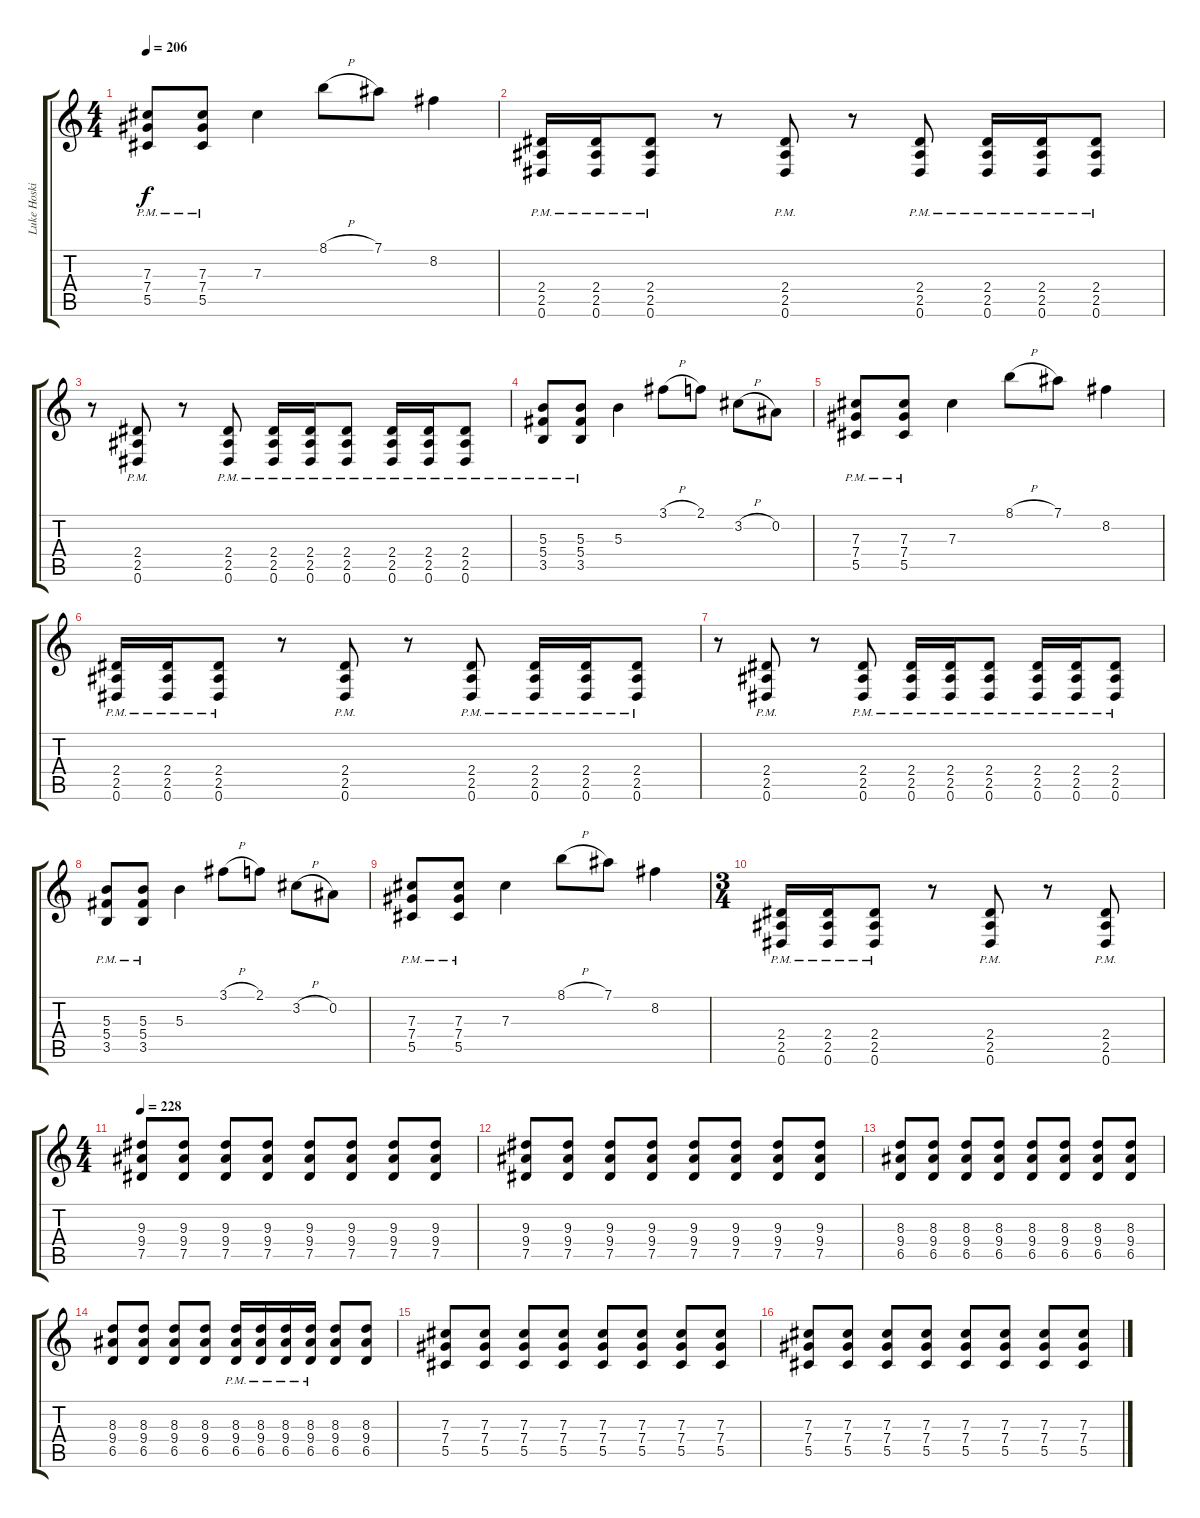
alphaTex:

\track ("Luke Hoskin" "Luke Hoski") {instrument overdrivenguitar}
\staff {score tabs}
\tuning (Eb4 Bb3 Gb3 Db3 Ab2 Eb2) {hide}
\ts (4 4)
\tempo 206
\clef g2
\ks c
(7.3{pm} 7.4{pm} 5.5{pm}).8{dy f} (7.3{pm} 7.4{pm} 5.5{pm}).8 7.3.4 8.1{h}.8 7.1.8 8.2.4 |
(2.4{pm} 2.5{pm} 0.6{pm}).16 (2.4{pm} 2.5{pm} 0.6{pm}).16 (2.4{pm} 2.5{pm} 0.6{pm}).8 r.8 (2.4{pm} 2.5{pm} 0.6{pm}).8 r.8 (2.4{pm} 2.5{pm} 0.6{pm}).8 (2.4{pm} 2.5{pm} 0.6{pm}).16 (2.4{pm} 2.5{pm} 0.6{pm}).16 (2.4{pm} 2.5{pm} 0.6{pm}).8 |
r.8 (2.4{pm} 2.5{pm} 0.6{pm}).8 r.8 (2.4{pm} 2.5{pm} 0.6{pm}).8 (2.4{pm} 2.5{pm} 0.6{pm}).16 (2.4{pm} 2.5{pm} 0.6{pm}).16 (2.4{pm} 2.5{pm} 0.6{pm}).8 (2.4{pm} 2.5{pm} 0.6{pm}).16 (2.4{pm} 2.5{pm} 0.6{pm}).16 (2.4{pm} 2.5{pm} 0.6{pm}).8 |
(5.3{pm} 5.4{pm} 3.5{pm}).8 (5.3{pm} 5.4{pm} 3.5{pm}).8 5.3.4 3.1{h}.8 2.1.8 3.2{h}.8 0.2.8 |
(7.3{pm} 7.4{pm} 5.5{pm}).8 (7.3{pm} 7.4{pm} 5.5{pm}).8 7.3.4 8.1{h}.8 7.1.8 8.2.4 |
(2.4{pm} 2.5{pm} 0.6{pm}).16 (2.4{pm} 2.5{pm} 0.6{pm}).16 (2.4{pm} 2.5{pm} 0.6{pm}).8 r.8 (2.4{pm} 2.5{pm} 0.6{pm}).8 r.8 (2.4{pm} 2.5{pm} 0.6{pm}).8 (2.4{pm} 2.5{pm} 0.6{pm}).16 (2.4{pm} 2.5{pm} 0.6{pm}).16 (2.4{pm} 2.5{pm} 0.6{pm}).8 |
r.8 (2.4{pm} 2.5{pm} 0.6{pm}).8 r.8 (2.4{pm} 2.5{pm} 0.6{pm}).8 (2.4{pm} 2.5{pm} 0.6{pm}).16 (2.4{pm} 2.5{pm} 0.6{pm}).16 (2.4{pm} 2.5{pm} 0.6{pm}).8 (2.4{pm} 2.5{pm} 0.6{pm}).16 (2.4{pm} 2.5{pm} 0.6{pm}).16 (2.4{pm} 2.5{pm} 0.6{pm}).8 |
(5.3{pm} 5.4{pm} 3.5{pm}).8 (5.3{pm} 5.4{pm} 3.5{pm}).8 5.3.4 3.1{h}.8 2.1.8 3.2{h}.8 0.2.8 |
(7.3{pm} 7.4{pm} 5.5{pm}).8 (7.3{pm} 7.4{pm} 5.5{pm}).8 7.3.4 8.1{h}.8 7.1.8 8.2.4 |
\ts (3 4)
(2.4{pm} 2.5{pm} 0.6{pm}).16 (2.4{pm} 2.5{pm} 0.6{pm}).16 (2.4{pm} 2.5{pm} 0.6{pm}).8 r.8 (2.4{pm} 2.5{pm} 0.6{pm}).8 r.8 (2.4{pm} 2.5{pm} 0.6{pm}).8 |
\ts (4 4)
\tempo 228
(9.3 9.4 7.5).8 (9.3 9.4 7.5).8 (9.3 9.4 7.5).8 (9.3 9.4 7.5).8 (9.3 9.4 7.5).8 (9.3 9.4 7.5).8 (9.3 9.4 7.5).8 (9.3 9.4 7.5).8 |
(9.3 9.4 7.5).8 (9.3 9.4 7.5).8 (9.3 9.4 7.5).8 (9.3 9.4 7.5).8 (9.3 9.4 7.5).8 (9.3 9.4 7.5).8 (9.3 9.4 7.5).8 (9.3 9.4 7.5).8 |
(8.3 9.4 6.5).8 (8.3 9.4 6.5).8 (8.3 9.4 6.5).8 (8.3 9.4 6.5).8 (8.3 9.4 6.5).8 (8.3 9.4 6.5).8 (8.3 9.4 6.5).8 (8.3 9.4 6.5).8 |
(8.3 9.4 6.5).8 (8.3 9.4 6.5).8 (8.3 9.4 6.5).8 (8.3 9.4 6.5).8 (8.3{pm} 9.4{pm} 6.5{pm}).16 (8.3{pm} 9.4{pm} 6.5{pm}).16 (8.3{pm} 9.4{pm} 6.5{pm}).16 (8.3{pm} 9.4{pm} 6.5{pm}).16 (8.3 9.4 6.5).8 (8.3 9.4 6.5).8 |
(7.3 7.4 5.5).8 (7.3 7.4 5.5).8 (7.3 7.4 5.5).8 (7.3 7.4 5.5).8 (7.3 7.4 5.5).8 (7.3 7.4 5.5).8 (7.3 7.4 5.5).8 (7.3 7.4 5.5).8 |
(7.3 7.4 5.5).8 (7.3 7.4 5.5).8 (7.3 7.4 5.5).8 (7.3 7.4 5.5).8 (7.3 7.4 5.5).8 (7.3 7.4 5.5).8 (7.3 7.4 5.5).8 (7.3 7.4 5.5).8
